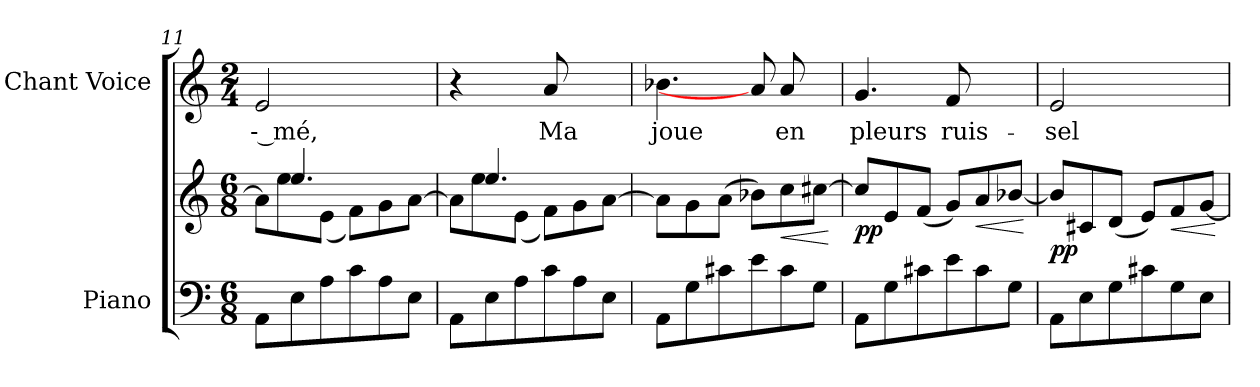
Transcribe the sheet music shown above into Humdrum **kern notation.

**kern	**kern	**dynam	**kern	**text
*part2	*part2	*part2	*part1	*part1
*staff3	*staff2	*staff2/3	*staff1	*staff1
*I"Piano	*	*	*I"Chant Voice	*
*I'Pno	*	*	*	*
*clefF4	*clefG2	*	*clefG2	*
*k[]	*k[]	*	*k[]	*
*M6/8	*M6/8	*	*M2/4	*
=11	=11	=11	=11	=11
*	*^	*	*	*
8AA\L	8ryy	8a\L]	.	2e/	-- mé,
!	!	!LO:N:head=solid	!	!	!
8E\	4.ee/	8ee\	.	.	.
8A\	.	(>8e\J	.	.	.
8c\	.	8f\L)	.	.	.
8A\	8ryy	8g\	.	4ryy	.
8E\J	8ryy	[>8a\J	.	.	.
=12	=12	=12	=12	=12	=12
!	!	!	!	!LO:N:vis=4	!
8AA\L	8ryy	8a\L]	.	4.r	.
!	!	!LO:N:head=solid	!	!	!
8E\	4.ee/	8ee\	.	.	.
8A\	.	(>8e\J	.	.	.
8c\	.	8f\L)	.	[8a/	Ma
8A\	8ryy	8g\	.	4ryy	.
8E\J	8ryy	[>8a\J	.	.	.
*	*v	*v	*	*	*
=13	=13	=13	=13	=13
8AA\L	8a\L]	.	4.b-X\	joue
8G\	8g\	.	.	.
8c#X\	(8a\J	.	.	.
8e\	8b-X\L)	.	8a/]	.
!	!	!LO:HP:b	!	!
8c#\	8cc\	<	8a/	en
8G\J	[8cc#X\J	.	8ryy	.
.	.	[	.	.
=14	=14	=14	=14	=14
!	!	!LO:DY:b	!	!
8AA\L	8cc#/L]	pp	4.g/	pleurs
8G\	8e/	.	.	.
8c#X\	(8f/J	.	.	.
8e\	8g/L)	.	8f/	ruis-
!	!	!LO:HP:b	!	!
8c#\	8a/	<	4ryy	.
8G\J	[8b-X/J	.	.	.
.	.	[	.	.
=15	=15	=15	=15	=15
!	!	!LO:DY:b	!	!
8AA\L	8b-/L]	pp	2e/	-sel-
8E\	8c#X/	.	.	.
8G\	(8d/J	.	.	.
8c#X\	8e/L)	.	.	.
!	!	!LO:HP:b	!	!
8G\	8f/	<	4ryy	.
8E\J	[>8g/J	.	.	.
.	.	[	.	.
=	=	=	=	=
*-	*-	*-	*-	*-
